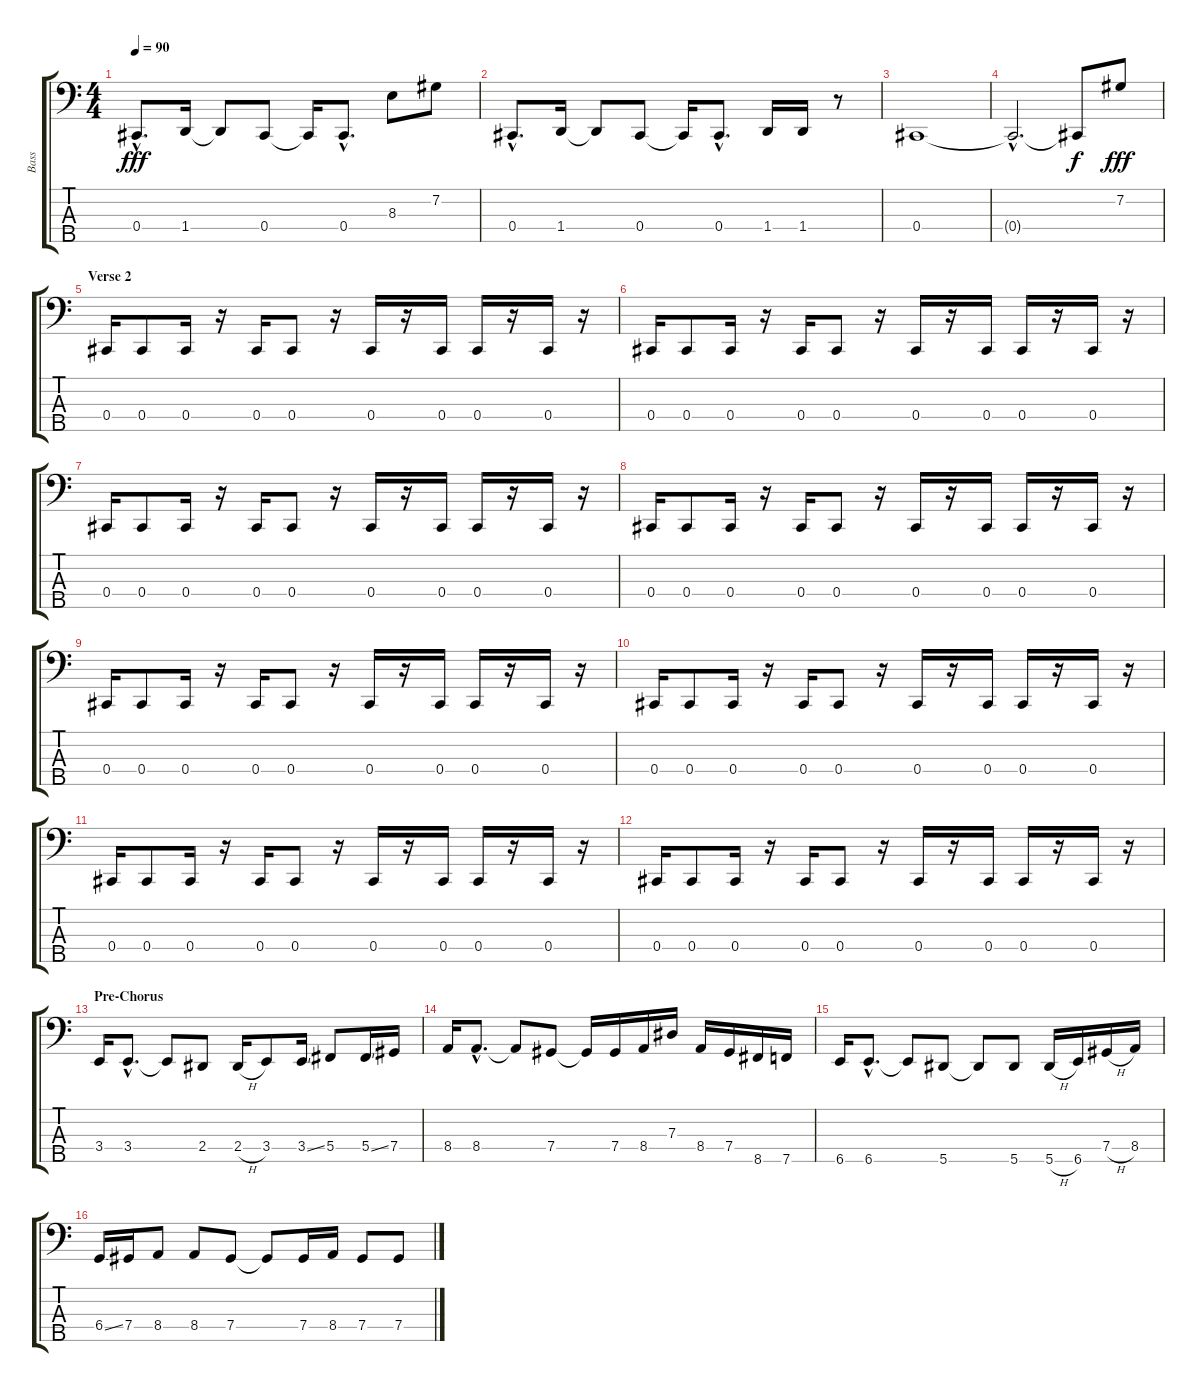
\track ("Bass" "Bass") {instrument electricbasspick}
\staff {score tabs}
\tuning (Gb2 Db2 Ab1 Db1 Bb0) {hide}
\ts (4 4)
\tempo 90
\clef f4
\ks c
0.4{hac}.8{d dy fff} 1.4.16 1.4{t}.8 0.4.8 0.4{t}.16 0.4{hac}.8{d} 8.3.8 7.2.8 |
0.4{hac}.8{d} 1.4.16 1.4{t}.8 0.4.8 0.4{t}.16 0.4{hac}.8{d} 1.4.16 1.4.16 r.8 |
0.4.1 |
0.4{hac t}.2{d} 0.4{t}.8{dy f} 7.2.8{dy fff} |
\section ("" "Verse 2")
0.4.16 0.4.8 0.4.16 r.16 0.4.16 0.4.8 r.16 0.4.16 r.16 0.4.16 0.4.16 r.16 0.4.16 r.16 |
0.4.16 0.4.8 0.4.16 r.16 0.4.16 0.4.8 r.16 0.4.16 r.16 0.4.16 0.4.16 r.16 0.4.16 r.16 |
0.4.16 0.4.8 0.4.16 r.16 0.4.16 0.4.8 r.16 0.4.16 r.16 0.4.16 0.4.16 r.16 0.4.16 r.16 |
0.4.16 0.4.8 0.4.16 r.16 0.4.16 0.4.8 r.16 0.4.16 r.16 0.4.16 0.4.16 r.16 0.4.16 r.16 |
0.4.16 0.4.8 0.4.16 r.16 0.4.16 0.4.8 r.16 0.4.16 r.16 0.4.16 0.4.16 r.16 0.4.16 r.16 |
0.4.16 0.4.8 0.4.16 r.16 0.4.16 0.4.8 r.16 0.4.16 r.16 0.4.16 0.4.16 r.16 0.4.16 r.16 |
0.4.16 0.4.8 0.4.16 r.16 0.4.16 0.4.8 r.16 0.4.16 r.16 0.4.16 0.4.16 r.16 0.4.16 r.16 |
0.4.16 0.4.8 0.4.16 r.16 0.4.16 0.4.8 r.16 0.4.16 r.16 0.4.16 0.4.16 r.16 0.4.16 r.16 |
\section ("" "Pre-Chorus")
3.4.16 3.4{hac}.8{d} 3.4{t}.8 2.4.8 2.4{h}.16 3.4.8 3.4{ss}.16 5.4.8 5.4{ss}.16 7.4.16 |
8.4.16 8.4{hac}.8{d} 8.4{t}.8 7.4.8 7.4{t}.16 7.4.16 8.4.16 7.3.16 8.4.16 7.4.16 8.5.16 7.5.16 |
6.5.16 6.5{hac}.8{d} 6.5{t}.8 5.5.8 5.5{t}.8 5.5.8 5.5{h}.16 6.5.16 7.4{h}.16 8.4.16 |
6.4{ss}.16 7.4.16 8.4.8 8.4.8 7.4.8 7.4{t}.8 7.4.16 8.4.16 7.4.8 7.4.8
